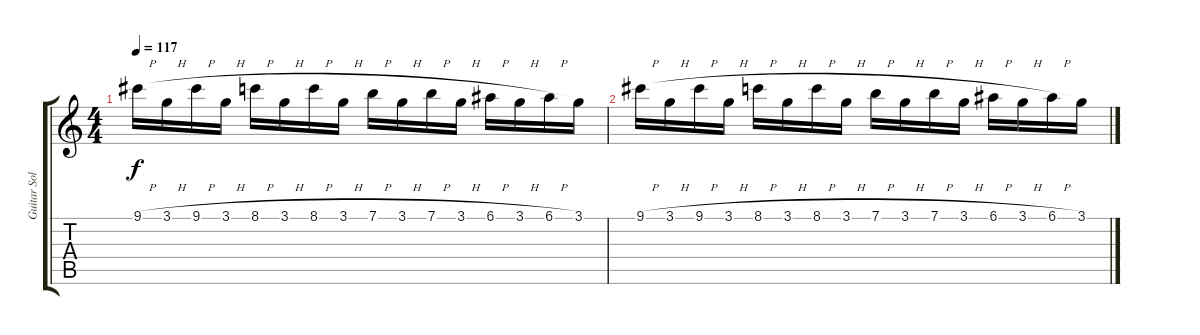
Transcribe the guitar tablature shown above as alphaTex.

\track ("Guitar Solo" "Guitar Sol") {instrument distortionguitar}
\staff {score tabs}
\tuning (E4 B3 G3 D3 A2 D2) {hide}
\ts (4 4)
\tempo 117
\clef g2
\ks c
9.1{h}.16{dy f} 3.1{h}.16 9.1{h}.16 3.1{h}.16 8.1{h}.16 3.1{h}.16 8.1{h}.16 3.1{h}.16 7.1{h}.16 3.1{h}.16 7.1{h}.16 3.1{h}.16 6.1{h}.16 3.1{h}.16 6.1{h}.16 3.1.16 |
9.1{h}.16 3.1{h}.16 9.1{h}.16 3.1{h}.16 8.1{h}.16 3.1{h}.16 8.1{h}.16 3.1{h}.16 7.1{h}.16 3.1{h}.16 7.1{h}.16 3.1{h}.16 6.1{h}.16 3.1{h}.16 6.1{h}.16 3.1.16
